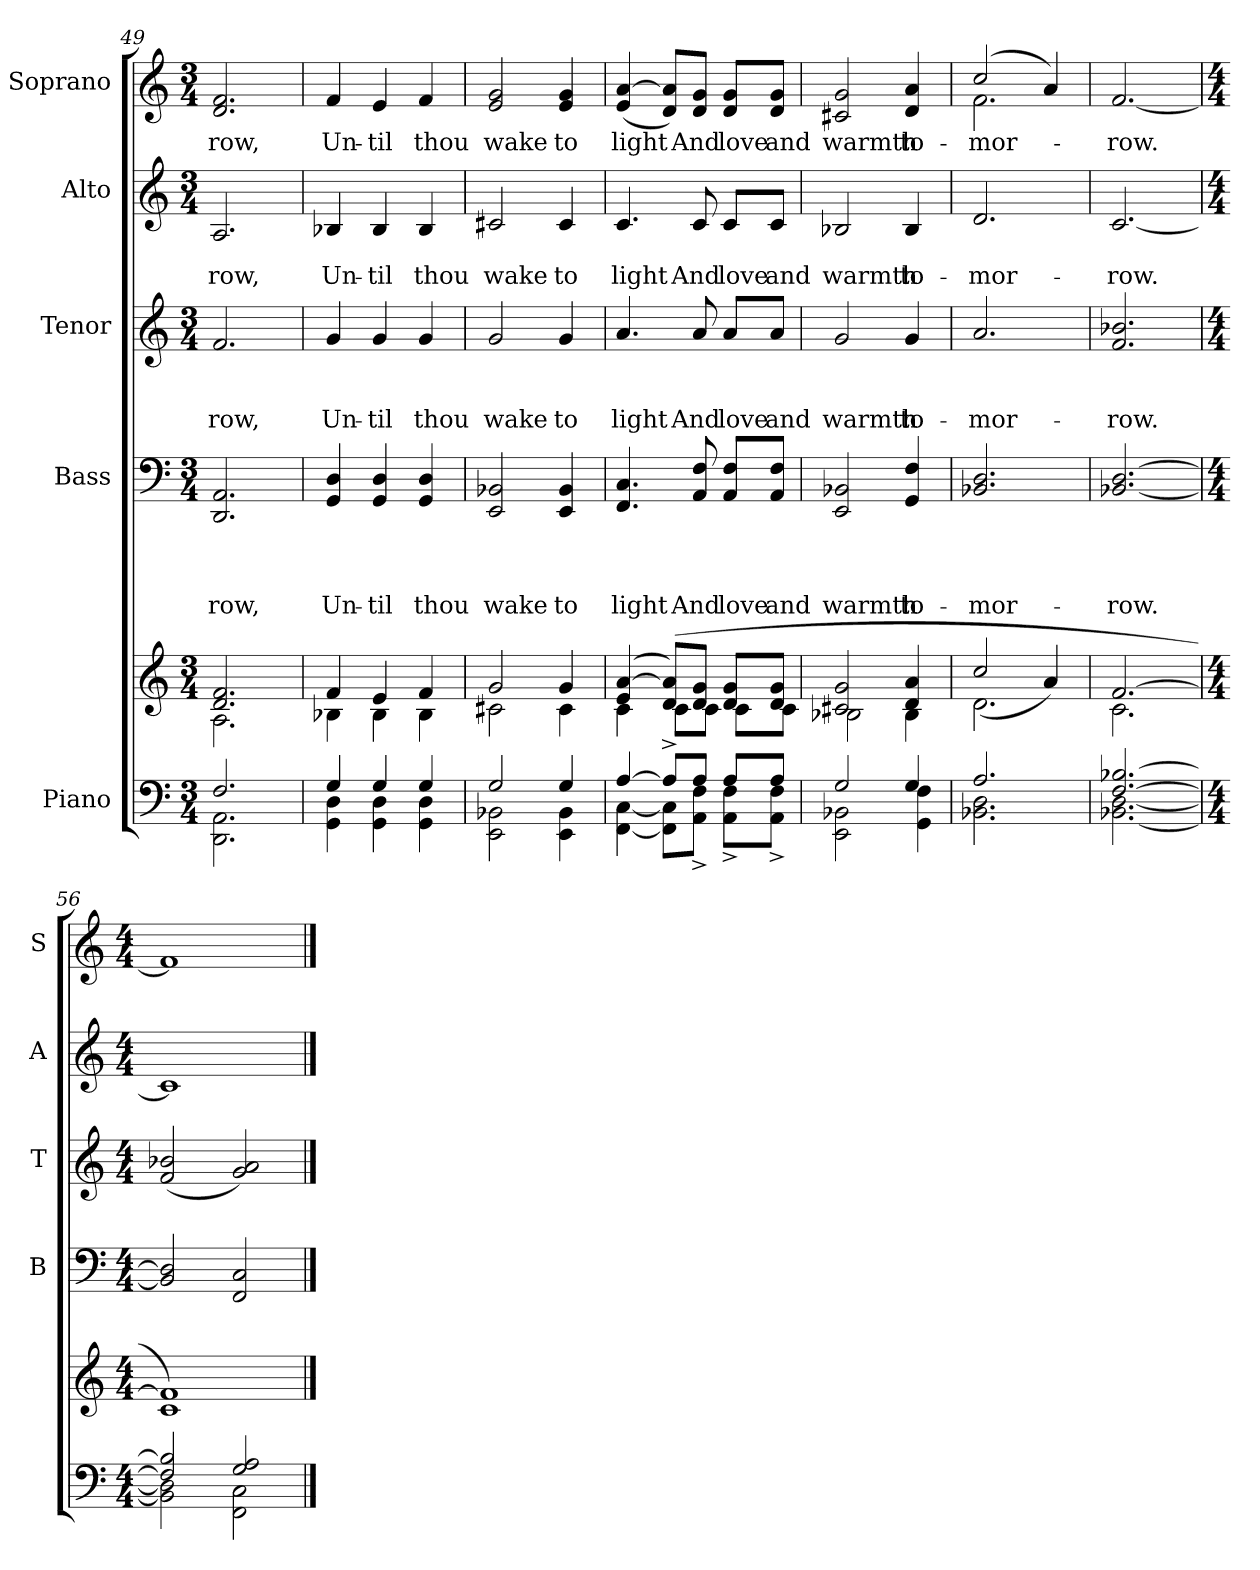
**kern	**kern	**kern	**text	**text	**text	**text	**kern	**text	**text	**text	**kern	**text	**text	**kern	**text
*part5	*part5	*part4	*part4	*part4	*part4	*part4	*part3	*part3	*part3	*part3	*part2	*part2	*part2	*part1	*part1
*staff6	*staff5	*staff4	*staff4	*staff4	*staff4	*staff4	*staff3	*staff3	*staff3	*staff3	*staff2	*staff2	*staff2	*staff1	*staff1
*I"Piano	*	*I"Bass	*	*	*	*	*I"Tenor	*	*	*	*I"Alto	*	*	*I"Soprano	*
*	*	*I'B	*	*	*	*	*I'T	*	*	*	*I'A	*	*	*I'S	*
*clefF4	*clefG2	*clefF4	*	*	*	*	*clefG2	*	*	*	*clefG2	*	*	*clefG2	*
*k[]	*k[]	*k[]	*	*	*	*	*k[]	*	*	*	*k[]	*	*	*k[]	*
*C:	*C:	*C:	*	*	*	*	*C:	*	*	*	*C:	*	*	*C:	*
*M3/4	*M3/4	*M3/4	*	*	*	*	*M3/4+3/4	*	*	*	*M3/4	*	*	*M3/4	*
=49	=49	=49	=49	=49	=49	=49	=49	=49	=49	=49	=49	=49	=49	=49	=49
*^	*^	*	*	*	*	*	*	*	*	*	*	*	*	*	*
!	!	!	!	!	!	!	!	!LO:LY:b	!	!	!	!LO:LY:b	!	!	!LO:LY:b	!	!LO:LY:b
2.F/	2.DD\ 2.AA\	2.d/ 2.f/	2.A\	2.DD/ 2.AA/	.	.	.	-row,	2.f/	.	.	-row,	2.A/	.	-row,	2.d/ 2.f/	-row,
=50	=50	=50	=50	=50	=50	=50	=50	=50	=50	=50	=50	=50	=50	=50	=50	=50	=50
!	!	!	!	!	!	!	!	!LO:LY:b	!	!	!	!LO:LY:b	!	!	!LO:LY:b	!	!LO:LY:b
4G/	4GG\ 4D\	4f/	4B-X\	4GG/ 4D/	.	.	.	Un-	4g/	.	.	Un-	4B-X/	.	Un-	4f/	Un-
!	!	!	!	!	!	!	!	!LO:LY:b	!	!	!	!LO:LY:b	!	!	!LO:LY:b	!	!LO:LY:b
4G/	4GG\ 4D\	4e/	4B-\	4GG/ 4D/	.	.	.	-til	4g/	.	.	-til	4B-/	.	-til	4e/	-til
!	!	!	!	!	!	!	!	!LO:LY:b	!	!	!	!LO:LY:b	!	!	!LO:LY:b	!	!LO:LY:b
4G/	4GG\ 4D\	4f/	4B-\	4GG/ 4D/	.	.	.	thou	4g/	.	.	thou	4B-/	.	thou	4f/	thou
=51	=51	=51	=51	=51	=51	=51	=51	=51	=51	=51	=51	=51	=51	=51	=51	=51	=51
!	!	!	!	!	!	!	!	!LO:LY:b	!	!	!	!LO:LY:b	!	!	!LO:LY:b	!	!LO:LY:b
2G/	2EE\< 2BB-X\<	2g/	2c#X\	2EE/ 2BB-X/	.	.	.	wake	2g/	.	.	wake	2c#X/	.	wake	2e/ 2g/	wake
!	!	!	!	!	!	!	!	!LO:LY:b	!	!	!	!LO:LY:b	!	!	!LO:LY:b	!	!LO:LY:b
4G/	4EE\ 4BB-\	4g/	4c#\	4EE/ 4BB-/	.	.	.	to	4g/	.	.	to	4c#/	.	to	4e/ 4g/	to
=52	=52	=52	=52	=52	=52	=52	=52	=52	=52	=52	=52	=52	=52	=52	=52	=52	=52
!	!	!	!	!	!	!	!	!LO:LY:b	!	!	!	!LO:LY:b	!	!	!LO:LY:b	!	!LO:LY:b
[>4A/	[<4FF\ [<4C\	(4e/ [>4a/	4c\	4.FF/ 4.C/	.	.	.	light	4.a/	.	.	light	4.c/	.	light	(<4e/ [>4a/	light
8A^>/L]	8FF\] 8C\]L	(8d/ 8a/]L)	8c\L	.	.	.	.	.	.	.	.	.	.	.	.	8d/ 8a/]L)	.
!	!	!	!	!	!	!	!	!LO:LY:b	!	!	!	!LO:LY:b	!	!	!LO:LY:b	!	!LO:LY:b
8A/J	8AA\^< 8F\^<J	8d/ 8g/J	8c\J	8AA/ 8F/	.	.	.	And	8a/	.	.	And	8c/	.	And	8d/ 8g/J	And
!	!	!	!	!	!	!	!	!LO:LY:b	!	!	!	!LO:LY:b	!	!	!LO:LY:b	!	!LO:LY:b
8A/L	8AA\^< 8F\^<L	8d/ 8g/L	8c\L	8AA/ 8F/L	.	.	.	love	8a/L	.	.	love	8c/L	.	love	8d/ 8g/L	love
!	!	!	!	!	!	!	!	!LO:LY:b	!	!	!	!LO:LY:b	!	!	!LO:LY:b	!	!LO:LY:b
8A/J	8AA\^< 8F\^<J	8d/ 8g/J	8c\J	8AA/ 8F/J	.	.	.	and	8a/J	.	.	and	8c/J	.	and	8d/ 8g/J	and
=53	=53	=53	=53	=53	=53	=53	=53	=53	=53	=53	=53	=53	=53	=53	=53	=53	=53
!	!	!	!	!	!	!	!	!LO:LY:b	!	!	!	!LO:LY:b	!	!	!LO:LY:b	!	!LO:LY:b
2G/	2EE\ 2BB-X\	2c#X/ 2g/	2B-X\	2EE/ 2BB-X/	.	.	.	warmth	2g/	.	.	warmth	2B-X/	.	warmth	2c#X/ 2g/	warmth
!	!	!	!	!	!	!	!	!LO:LY:b	!	!	!	!LO:LY:b	!	!	!LO:LY:b	!	!LO:LY:b
4G/	4GG\ 4F\	4d/ 4a/	4B-\	4GG/ 4F/	.	.	.	to-	4g/	.	.	to-	4B-/	.	to-	4d/ 4a/	to-
!!LO:LB:g=z
=54	=54	=54	=54	=54	=54	=54	=54	=54	=54	=54	=54	=54	=54	=54	=54	=54	=54
!	!	!	!	!	!	!	!	!LO:LY:b	!	!	!	!LO:LY:b	!	!	!LO:LY:b	!	!LO:LY:b
*	*	*	*	*	*	*	*	*	*	*	*	*	*	*	*	*^	*
2.BB-X\ 2.D\	2.A/	2.d\	(2cc/	2.BB-X/ 2.D/	.	.	.	-mor-	2.a/	.	.	-mor-	2.d/	.	-mor-	(2cc/	2.f\	-mor-
.	.	.	4a/)	.	.	.	.	.	.	.	.	.	.	.	.	4a/)	.	.
*	*	*	*	*	*	*	*	*	*	*	*	*	*	*	*	*v	*v	*
=55	=55	=55	=55	=55	=55	=55	=55	=55	=55	=55	=55	=55	=55	=55	=55	=55	=55
!	!	!	!	!	!	!	!	!LO:LY:b	!	!	!	!LO:LY:b	!	!	!LO:LY:b	!	!LO:LY:b
[>2.F/ [>2.B-X/	[<2.BB-X\ [<2.D\	[>2.f/	(<2.c\	[<2.BB-X/ [>2.D/	.	.	.	-row.	2.f/ 2.b-X/	.	.	-row.	[<2.c/	.	-row.	[<2.f/	-row.
*	*	*v	*v	*	*	*	*	*	*	*	*	*	*	*	*	*	*
=56	=56	=56	=56	=56	=56	=56	=56	=56	=56	=56	=56	=56	=56	=56	=56	=56
*M4/4	*	*M4/4	*M4/4	*	*	*	*	*M4/4	*	*	*	*M4/4	*	*	*M4/4	*
2F/] 2B-/]	2BB-\] 2D\]	1c< 1f]<)	2BB-/] 2D/]	.	.	.	.	(<2f/ 2b-/	.	.	.	1c<]	.	.	1f]	.
2G/> 2A/>	2FF\ 2C\	.	2FF/ 2C/	.	.	.	.	2g/< 2a/<)	.	.	.	.	.	.	.	.
*v	*v	*	*	*	*	*	*	*	*	*	*	*	*	*	*	*
==	==	==	==	==	==	==	==	==	==	==	==	==	==	==	==
*-	*-	*-	*-	*-	*-	*-	*-	*-	*-	*-	*-	*-	*-	*-	*-
